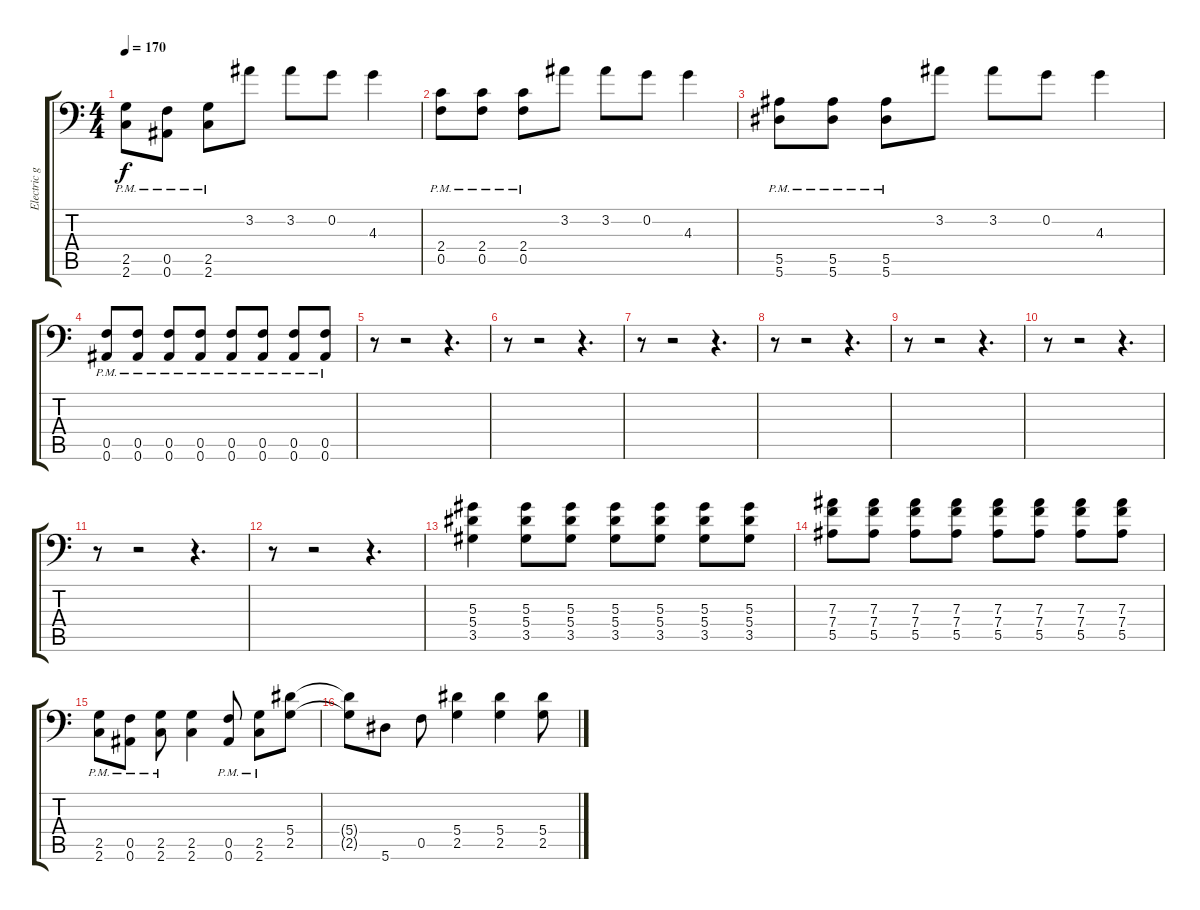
\track ("Electric guitar" "Electric g") {instrument distortionguitar}
\staff {score tabs}
\tuning (C4 G3 Eb3 Bb2 F2 Bb1) {hide}
\ts (4 4)
\tempo 170
\clef f4
\ks c
(2.5{pm} 2.6{pm}).8{dy f} (0.5{pm} 0.6{pm}).8 (2.5{pm} 2.6{pm}).8 3.2.8 3.2.8 0.2.8 4.3.4 |
(2.4{pm} 0.5{pm}).8 (2.4{pm} 0.5{pm}).8 (2.4{pm} 0.5{pm}).8 3.2.8 3.2.8 0.2.8 4.3.4 |
(5.5{pm} 5.6{pm}).8 (5.5{pm} 5.6{pm}).8 (5.5{pm} 5.6{pm}).8 3.2.8 3.2.8 0.2.8 4.3.4 |
(0.5{pm} 0.6{pm}).8 (0.5{pm} 0.6{pm}).8 (0.5{pm} 0.6{pm}).8 (0.5{pm} 0.6{pm}).8 (0.5{pm} 0.6{pm}).8 (0.5{pm} 0.6{pm}).8 (0.5{pm} 0.6{pm}).8 (0.5{pm} 0.6{pm}).8 |
r.8 r.2 r.4{d} |
r.8 r.2 r.4{d} |
r.8 r.2 r.4{d} |
r.8 r.2 r.4{d} |
r.8 r.2 r.4{d} |
r.8 r.2 r.4{d} |
r.8 r.2 r.4{d} |
r.8 r.2 r.4{d} |
(5.3 5.4 3.5).4 (5.3 5.4 3.5).8 (5.3 5.4 3.5).8 (5.3 5.4 3.5).8 (5.3 5.4 3.5).8 (5.3 5.4 3.5).8 (5.3 5.4 3.5).8 |
(7.3 7.4 5.5).8 (7.3 7.4 5.5).8 (7.3 7.4 5.5).8 (7.3 7.4 5.5).8 (7.3 7.4 5.5).8 (7.3 7.4 5.5).8 (7.3 7.4 5.5).8 (7.3 7.4 5.5).8 |
(2.5{pm} 2.6{pm}).8 (0.5{pm} 0.6{pm}).8 (2.5{pm} 2.6{pm}).8 (2.5 2.6).4 (0.5{pm} 0.6{pm}).8 (2.5{pm} 2.6{pm}).8 (5.4 2.5).8 |
(5.4{t} 2.5{t}).8 5.6.8 0.5.8 (5.4 2.5).4 (5.4 2.5).4 (5.4 2.5).8
